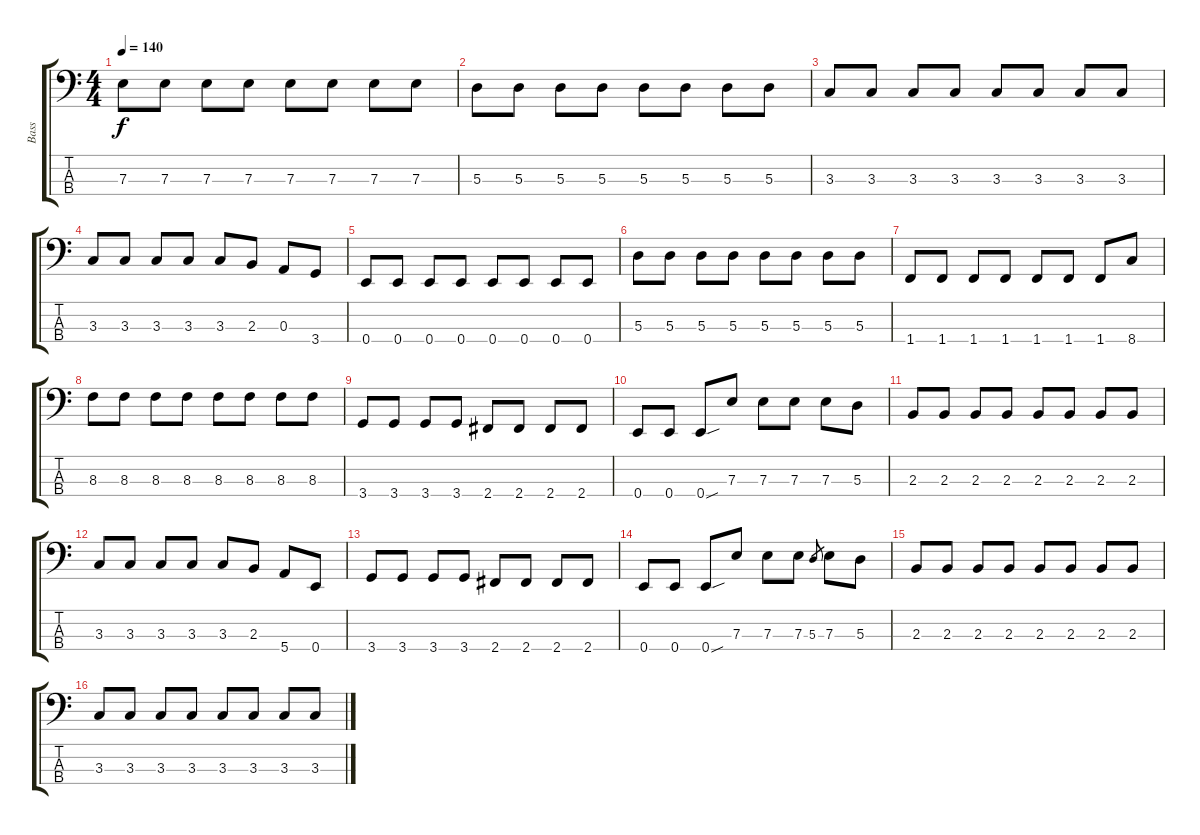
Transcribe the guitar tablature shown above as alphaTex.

\track ("Bass" "Bass") {instrument electricbasspick}
\staff {score tabs}
\tuning (G2 D2 A1 E1) {hide}
\ts (4 4)
\tempo 140
\clef f4
\ks c
7.3.8{dy f} 7.3.8 7.3.8 7.3.8 7.3.8 7.3.8 7.3.8 7.3.8 |
5.3.8 5.3.8 5.3.8 5.3.8 5.3.8 5.3.8 5.3.8 5.3.8 |
3.3.8 3.3.8 3.3.8 3.3.8 3.3.8 3.3.8 3.3.8 3.3.8 |
3.3.8 3.3.8 3.3.8 3.3.8 3.3.8 2.3.8 0.3.8 3.4.8 |
0.4.8 0.4.8 0.4.8 0.4.8 0.4.8 0.4.8 0.4.8 0.4.8 |
5.3.8 5.3.8 5.3.8 5.3.8 5.3.8 5.3.8 5.3.8 5.3.8 |
1.4.8 1.4.8 1.4.8 1.4.8 1.4.8 1.4.8 1.4.8 8.4.8 |
8.3.8 8.3.8 8.3.8 8.3.8 8.3.8 8.3.8 8.3.8 8.3.8 |
3.4.8 3.4.8 3.4.8 3.4.8 2.4.8 2.4.8 2.4.8 2.4.8 |
0.4.8 0.4.8 0.4{sou}.8 7.3.8 7.3.8 7.3.8 7.3.8 5.3.8 |
2.3.8 2.3.8 2.3.8 2.3.8 2.3.8 2.3.8 2.3.8 2.3.8 |
3.3.8 3.3.8 3.3.8 3.3.8 3.3.8 2.3.8 5.4.8 0.4.8 |
3.4.8 3.4.8 3.4.8 3.4.8 2.4.8 2.4.8 2.4.8 2.4.8 |
0.4.8 0.4.8 0.4{sou}.8 7.3.8 7.3.8 7.3.8 5.3.8{gr} 7.3.8 5.3.8 |
2.3.8 2.3.8 2.3.8 2.3.8 2.3.8 2.3.8 2.3.8 2.3.8 |
3.3.8 3.3.8 3.3.8 3.3.8 3.3.8 3.3.8 3.3.8 3.3.8
